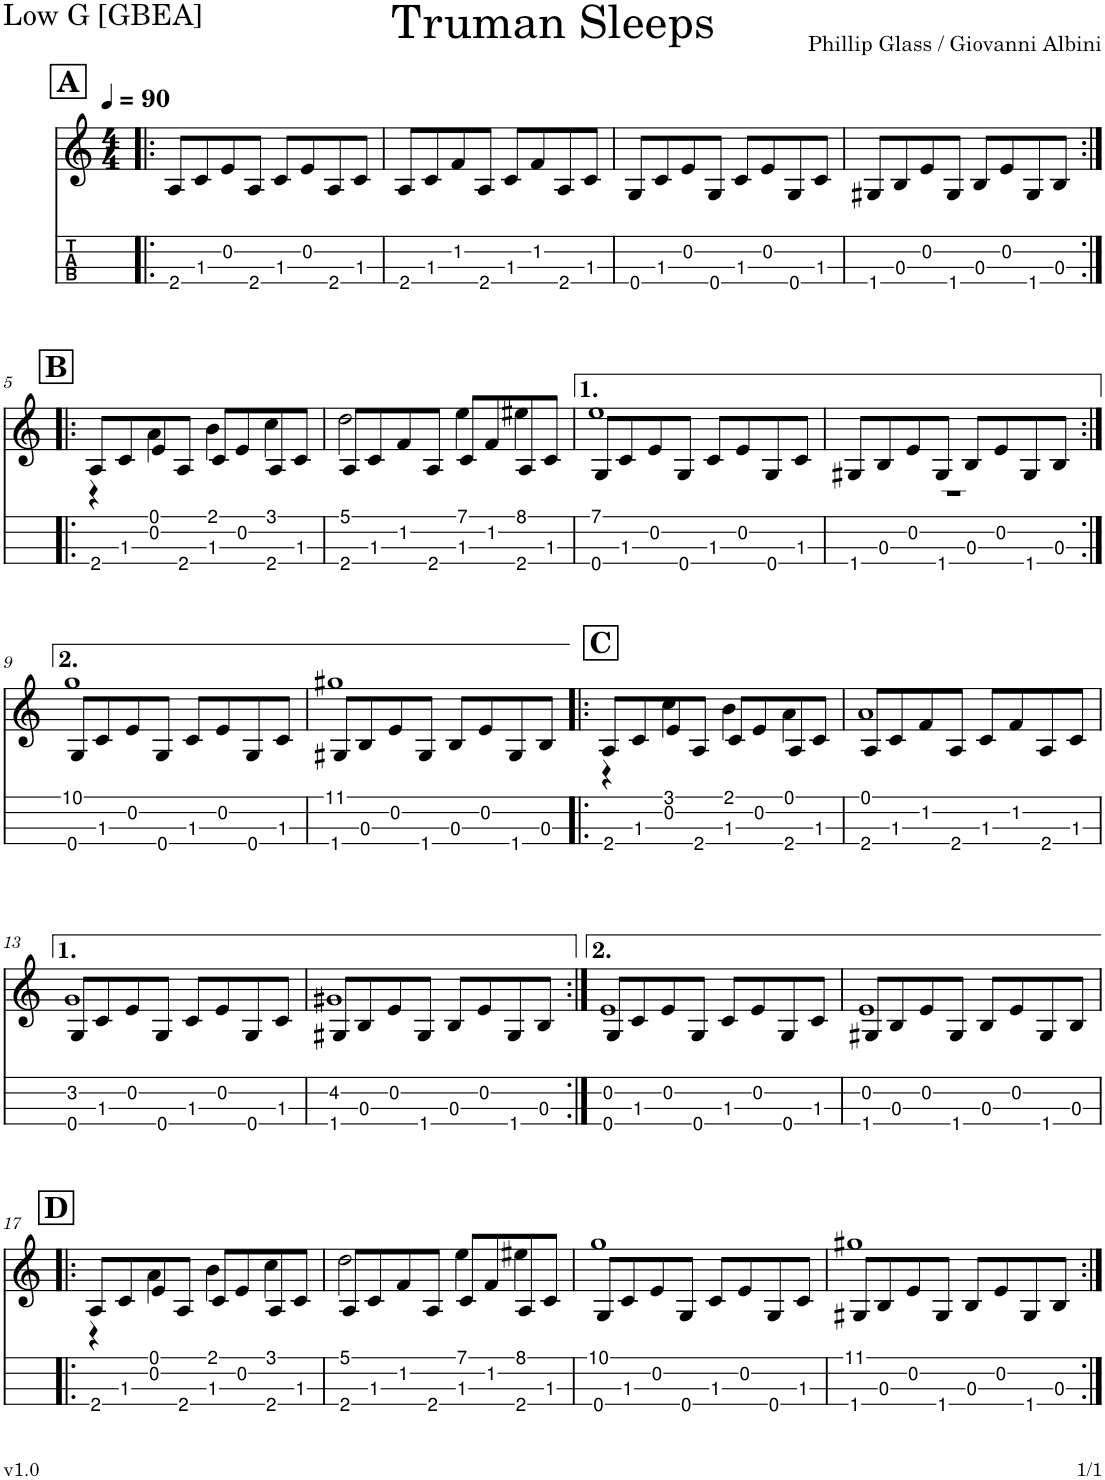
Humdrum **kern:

**kern	**kern
*part1	*part1
*staff2	*staff1
*I"Ukulele	*
*I'Uk.	*
*stria4	*
*	*clefG2
*k[]	*k[]
*M4/4	*M4/4
*MM90	*MM90
!!LO:REH:place=s1:a:B:cj:fs=14:t=A
=1!|:	=1!|:
8AL	8A/L
8cJ	8c/
8eL	8e/
8AJ	8A/J
8cL	8c/L
8eJ	8e/
8AL	8A/
8cJ	8c/J
=2	=2
8AL	8A/L
8cJ	8c/
8fL	8f/
8AJ	8A/J
8cL	8c/L
8fJ	8f/
8AL	8A/
8cJ	8c/J
=3	=3
8GL	8G/L
8cJ	8c/
8eL	8e/
8GJ	8G/J
8cL	8c/L
8eJ	8e/
8GL	8G/
8cJ	8c/J
=4	=4
8G#L	8G#X/L
8BJ	8B/
8eL	8e/
8G#J	8G#/J
8BL	8B/L
8eJ	8e/
8G#L	8G#/
8BJ	8B/J
!!LO:LB:g=z
!!LO:REH:place=s1:a:B:cj:fs=14:t=B
=5:|!|:	=5:|!|:
*^	*^
8AL	4r	8A/L	4r
8cJ	.	8c/	.
8eL	4a	8e/	4a\
8AJ	.	8A/J	.
8cL	4b	8c/L	4b\
8eJ	.	8e/	.
8AL	4cc	8A/	4cc\
8cJ	.	8c/J	.
=6	=6	=6	=6
8AL	2dd	8A/L	2dd\
8cJ	.	8c/	.
8fL	.	8f/	.
8AJ	.	8A/J	.
8cL	4ee	8c/L	4ee\
8fJ	.	8f/	.
8AL	4ee#	8A/	4ee#X\
8cJ	.	8c/J	.
=7	=7	=7	=7
8GL	1ee	8G/L	1ee
8cJ	.	8c/	.
8eL	.	8e/	.
8GJ	.	8G/J	.
8cL	.	8c/L	.
8eJ	.	8e/	.
8GL	.	8G/	.
8cJ	.	8c/J	.
=8	=8	=8	=8
8G#L	1r	8G#X/L	1r
8BJ	.	8B/	.
8eL	.	8e/	.
8G#J	.	8G#/J	.
8BL	.	8B/L	.
8eJ	.	8e/	.
8G#L	.	8G#/	.
8BJ	.	8B/J	.
!!LO:LB:g=z	!!
=9:|!	=9:|!	=9:|!	=9:|!
8GL	1gg	8G/L	1gg
8cJ	.	8c/	.
8eL	.	8e/	.
8GJ	.	8G/J	.
8cL	.	8c/L	.
8eJ	.	8e/	.
8GL	.	8G/	.
8cJ	.	8c/J	.
=10	=10	=10	=10
8G#XL	1gg#	8G#X/L	1gg#X
8BJ	.	8B/	.
8eL	.	8e/	.
8G#J	.	8G#/J	.
8BL	.	8B/L	.
8eJ	.	8e/	.
8G#L	.	8G#/	.
8BJ	.	8B/J	.
!!LO:REH:place=s1:a:B:cj:fs=14:t=C	!!
=11!|:	=11!|:	=11!|:	=11!|:
8AL	4r	8A/L	4r
8cJ	.	8c/	.
8eL	4cc	8e/	4cc\
8AJ	.	8A/J	.
8cL	4b	8c/L	4b\
8eJ	.	8e/	.
8AL	4a	8A/	4a\
8cJ	.	8c/J	.
=12	=12	=12	=12
8AL	1a	8A/L	1a
8cJ	.	8c/	.
8fL	.	8f/	.
8AJ	.	8A/J	.
8cL	.	8c/L	.
8fJ	.	8f/	.
8AL	.	8A/	.
8cJ	.	8c/J	.
!!LO:LB:g=z	!!
=13	=13	=13	=13
8GL	1g	8G/L	1g
8cJ	.	8c/	.
8eL	.	8e/	.
8GJ	.	8G/J	.
8cL	.	8c/L	.
8eJ	.	8e/	.
8GL	.	8G/	.
8cJ	.	8c/J	.
=14	=14	=14	=14
8G#L	1g#	8G#X/L	1g#X
8BJ	.	8B/	.
8eL	.	8e/	.
8G#J	.	8G#/J	.
8BL	.	8B/L	.
8eJ	.	8e/	.
8G#L	.	8G#/	.
8BJ	.	8B/J	.
=15:|!	=15:|!	=15:|!	=15:|!
8GL	1e	8G/L	1e
8cJ	.	8c/	.
8eL	.	8e/	.
8GJ	.	8G/J	.
8cL	.	8c/L	.
8eJ	.	8e/	.
8GL	.	8G/	.
8cJ	.	8c/J	.
=16	=16	=16	=16
8G#XL	1e	8G#X/L	1e
8BJ	.	8B/	.
8eL	.	8e/	.
8G#J	.	8G#/J	.
8BL	.	8B/L	.
8eJ	.	8e/	.
8G#L	.	8G#/	.
8BJ	.	8B/J	.
!!LO:LB:g=z	!!
!!LO:REH:place=s1:a:B:cj:fs=14:t=D	!!
=17!|:	=17!|:	=17!|:	=17!|:
8AL	4r	8A/L	4r
8cJ	.	8c/	.
8eL	4a	8e/	4a\
8AJ	.	8A/J	.
8cL	4b	8c/L	4b\
8eJ	.	8e/	.
8AL	4cc	8A/	4cc\
8cJ	.	8c/J	.
=18	=18	=18	=18
8AL	2dd	8A/L	2dd\
8cJ	.	8c/	.
8fL	.	8f/	.
8AJ	.	8A/J	.
8cL	4ee	8c/L	4ee\
8fJ	.	8f/	.
8AL	4ee#	8A/	4ee#X\
8cJ	.	8c/J	.
=19	=19	=19	=19
8GL	1gg	8G/L	1gg
8cJ	.	8c/	.
8eL	.	8e/	.
8GJ	.	8G/J	.
8cL	.	8c/L	.
8eJ	.	8e/	.
8GL	.	8G/	.
8cJ	.	8c/J	.
=20	=20	=20	=20
8G#XL	1gg#	8G#X/L	1gg#X
8BJ	.	8B/	.
8eL	.	8e/	.
8G#J	.	8G#/J	.
8BL	.	8B/L	.
8eJ	.	8e/	.
8G#L	.	8G#/	.
8BJ	.	8B/J	.
*v	*v	*	*
*	*v	*v
=:|!	=:|!
*-	*-
